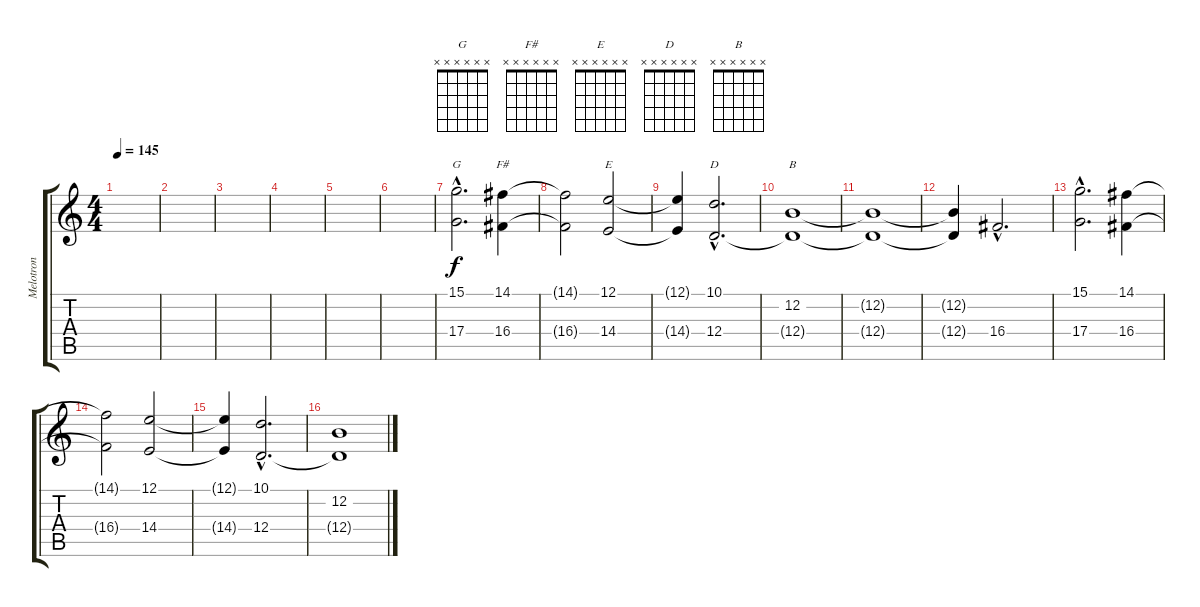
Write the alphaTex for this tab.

\track ("Melotron" "Melotron") {instrument stringensemble1}
\staff {score tabs}
\tuning (E4 B3 G3 D3 A2 E2) {hide}
\chord ("G" x x x x x x) {firstfret 0}
\chord ("F#" x x x x x x) {firstfret 0}
\chord ("E" x x x x x x) {firstfret 0}
\chord ("D" x x x x x x) {firstfret 0}
\chord ("B" x x x x x x) {firstfret 0}
\ts (4 4)
\tempo 145
\clef g2
\ks c
|
|
|
|
|
|
(15.1{hac} 17.4{hac}).2{d ch "G"} (14.1 16.4).4{ch "F#"} |
(14.1{t} 16.4{t}).2 (12.1 14.4).2{ch "E"} |
(12.1{t} 14.4{t}).4 (10.1{hac} 12.4).2{d ch "D"} |
(12.2 12.4{t}).1{ch "B"} |
(12.2{t} 12.4{t}).1 |
(12.2{t} 12.4{t}).4 16.4{hac}.2{d} |
(15.1{hac} 17.4{hac}).2{d} (14.1 16.4).4 |
(14.1{t} 16.4{t}).2 (12.1 14.4).2 |
(12.1{t} 14.4{t}).4 (10.1{hac} 12.4).2{d} |
(12.2 12.4{t}).1
